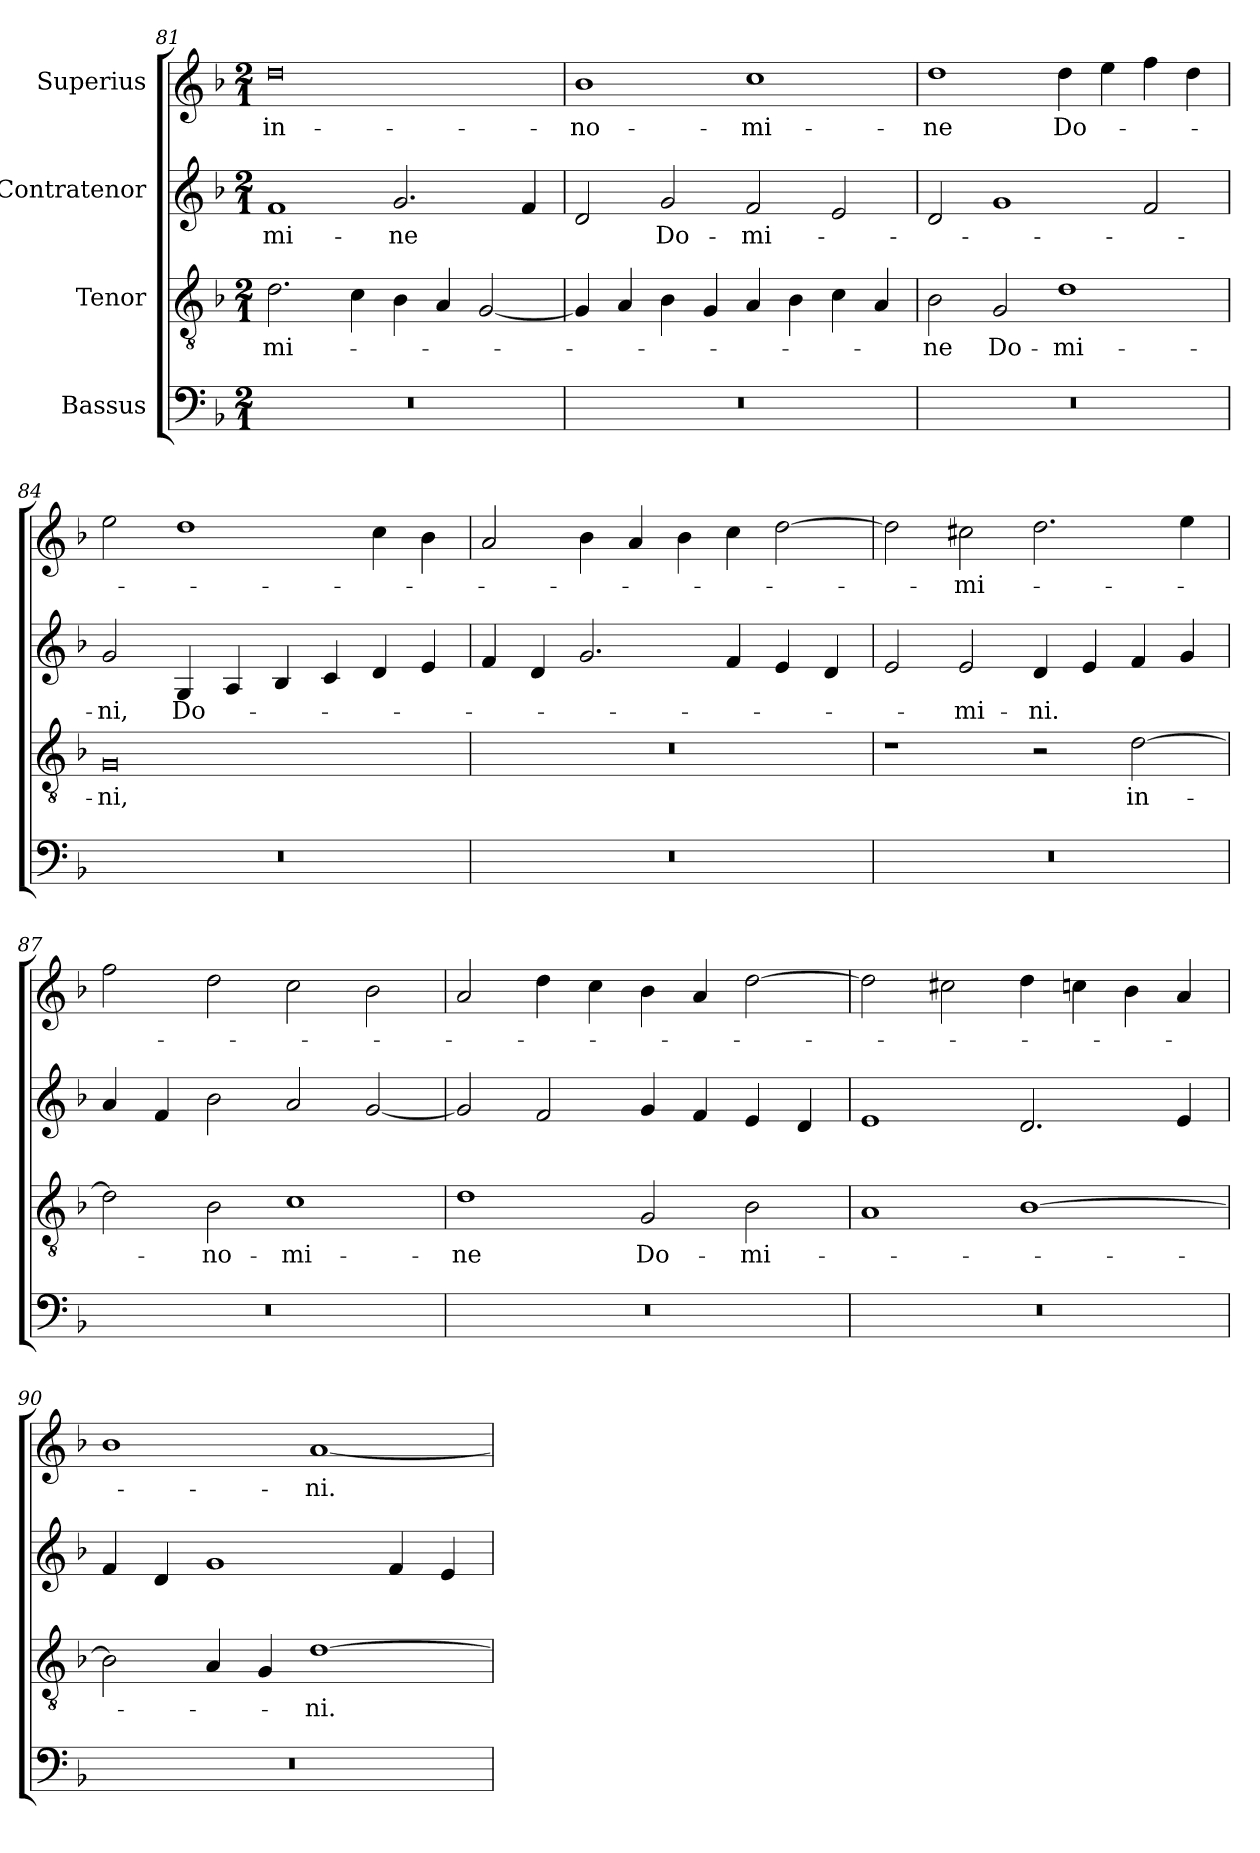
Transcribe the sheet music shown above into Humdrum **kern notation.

**kern	**kern	**text	**kern	**text	**kern	**text
*part4	*part3	*part3	*part2	*part2	*part1	*part1
*staff4	*staff3	*staff3	*staff2	*staff2	*staff1	*staff1
*I"Bassus	*I"Tenor	*	*I"Contratenor	*	*I"Superius	*
*clefF4	*clefGv2	*	*clefG2	*	*clefG2	*
*k[b-]	*k[b-]	*	*k[b-]	*	*k[b-]	*
*M2/1	*M2/1	*	*M2/1	*	*M2/1	*
=81	=81	=81	=81	=81	=81	=81
0r	2.d\	-mi-	1f/	-mi-	0dd\	in-
.	4c\	.	.	.	.	.
.	4B-\	.	2.g/	-ne	.	.
.	4A/	.	.	.	.	.
.	[2G/	.	.	.	.	.
.	.	.	4f/	.	.	.
=82	=82	=82	=82	=82	=82	=82
0r	4G/]	.	2d/	.	1b-\	no-
.	4A/	.	.	.	.	.
.	4B-\	.	2g/	Do-	.	.
.	4G/	.	.	.	.	.
.	4A/	.	2f/	-mi-	1cc\	-mi-
.	4B-\	.	.	.	.	.
.	4c\	.	2e/	.	.	.
.	4A/	.	.	.	.	.
=83	=83	=83	=83	=83	=83	=83
0r	2B-\	-ne	2d/	.	1dd\	-ne
.	2G/	Do-	1g/	.	.	.
.	1d\	-mi-	.	.	4dd\	Do-
.	.	.	.	.	4ee\	.
.	.	.	2f/	.	4ff\	.
.	.	.	.	.	4dd\	.
=84	=84	=84	=84	=84	=84	=84
0r	0G/	-ni,	2g/	-ni,	2ee\	.
.	.	.	4G/	Do-	1dd\	.
.	.	.	4A/	.	.	.
.	.	.	4B-/	.	.	.
.	.	.	4c/	.	.	.
.	.	.	4d/	.	4cc\	.
.	.	.	4e/	.	4b-\	.
=85	=85	=85	=85	=85	=85	=85
0r	0r	.	4f/	.	2a/	.
.	.	.	4d/	.	.	.
.	.	.	2.g/	.	4b-\	.
.	.	.	.	.	4a/	.
.	.	.	.	.	4b-\	.
.	.	.	4f/	.	4cc\	.
.	.	.	4e/	.	[2dd\	.
.	.	.	4d/	.	.	.
=86	=86	=86	=86	=86	=86	=86
0r	1r	.	2e/	.	2dd\]	.
.	.	.	2e/	-mi-	2cc#X\	-mi-
.	2r	.	4d/	-ni.	2.dd\	.
.	.	.	4e/	.	.	.
.	[2d\	in-	4f/	.	.	.
.	.	.	4g/	.	4ee\	.
=87	=87	=87	=87	=87	=87	=87
0r	2d\]	.	4a/	.	2ff\	.
.	.	.	4f/	.	.	.
.	2B-\	no-	2b-\	.	2dd\	.
.	1c\	-mi-	2a/	.	2cc\	.
.	.	.	[2g/	.	2b-\	.
=88	=88	=88	=88	=88	=88	=88
0r	1d\	-ne	2g/]	.	2a/	.
.	.	.	2f/	.	4dd\	.
.	.	.	.	.	4cc\	.
.	2G/	Do-	4g/	.	4b-\	.
.	.	.	4f/	.	4a/	.
.	2B-\	-mi-	4e/	.	[2dd\	.
.	.	.	4d/	.	.	.
=89	=89	=89	=89	=89	=89	=89
0r	1A/	.	1e/	.	2dd\]	.
.	.	.	.	.	2cc#X\	.
.	[1B-\	.	2.d/	.	4dd\	.
.	.	.	.	.	4ccn\	.
.	.	.	.	.	4b-\	.
.	.	.	4e/	.	4a/	.
=90	=90	=90	=90	=90	=90	=90
0r	2B-\]	.	4f/	.	1b-\	.
.	.	.	4d/	.	.	.
.	4A/	.	1g/	.	.	.
.	4G/	.	.	.	.	.
.	[1d\	-ni.	.	.	[1a/	-ni.
.	.	.	4f/	.	.	.
.	.	.	4e/	.	.	.
=	=	=	=	=	=	=
*-	*-	*-	*-	*-	*-	*-
